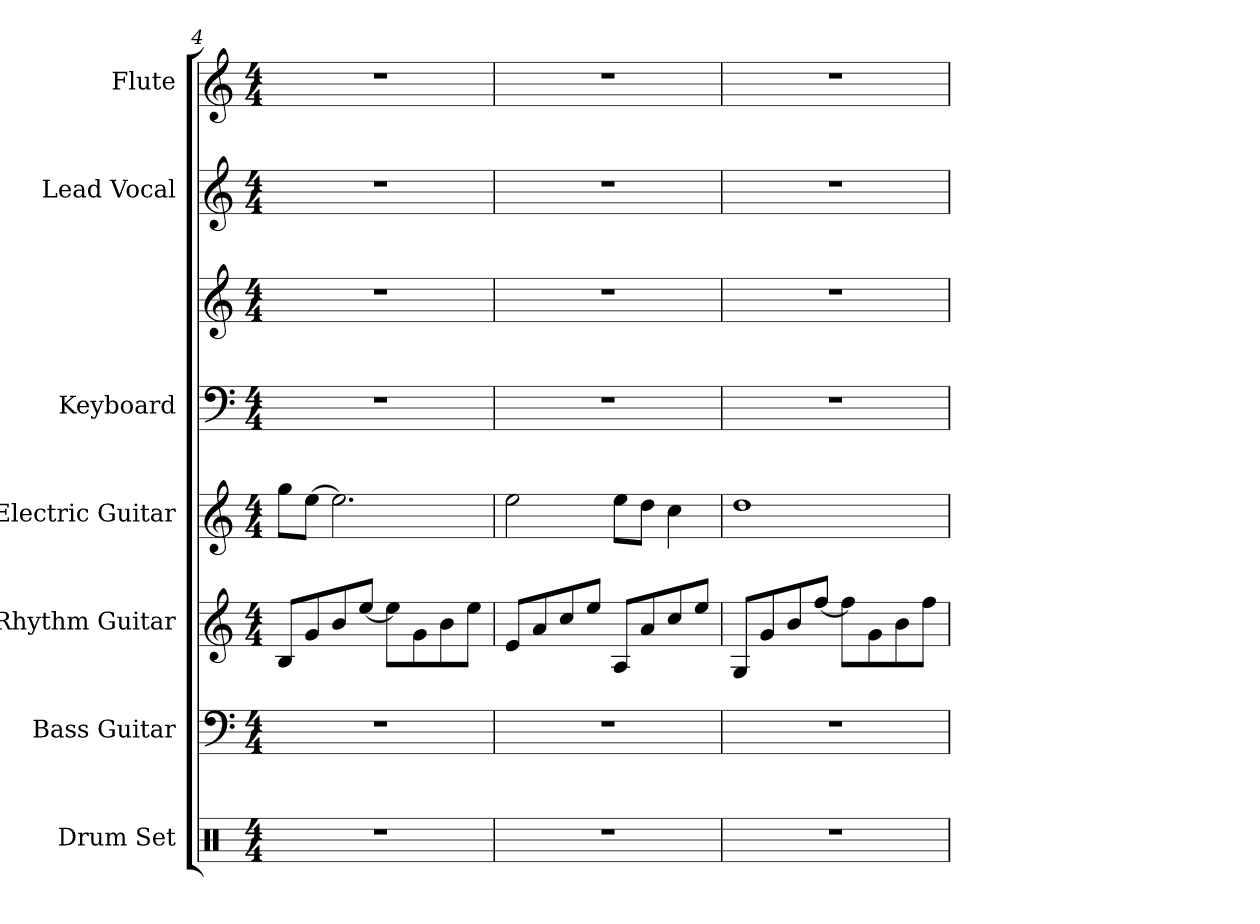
**kern	**kern	**kern	**kern	**kern	**kern	**kern	**kern
*part7	*part6	*part5	*part4	*part3	*part3	*part2	*part1
*staff8	*staff7	*staff6	*staff5	*staff4	*staff3	*staff2	*staff1
*I"Drum Set	*I"Bass Guitar	*I"Rhythm Guitar	*I"Electric Guitar	*I"Keyboard	*	*I"Lead Vocal	*I"Flute
*I'Dr.	*I'Bass	*I'Rhy.	*I'E. Gtr.	*I'Kbd.	*	*	*I'Fl.
*clefX	*clefF4	*clefG2	*clefG2	*clefF4	*clefG2	*clefG2	*clefG2
*	*ITrd7c12	*ITrd7c12	*ITrd7c12	*	*	*	*
*k[]	*k[]	*k[]	*k[]	*k[]	*k[]	*k[]	*k[]
*C:	*C:	*C:	*C:	*C:	*C:	*C:	*C:
*M4/4	*M4/4	*M4/4	*M4/4	*M4/4	*M4/4	*M4/4	*M4/4
=4	=4	=4	=4	=4	=4	=4	=4
1r	1r	8BBi/L	8gi\L	1r	1r	1r	1r
.	.	8Gi/	[>8ei\J	.	.	.	.
.	.	8Bi/	2.ei\]	.	.	.	.
.	.	[<8ei/J	.	.	.	.	.
.	.	8ei\L]	.	.	.	.	.
.	.	8Gi\	.	.	.	.	.
.	.	8Bi\	.	.	.	.	.
.	.	8ei\J	.	.	.	.	.
=5	=5	=5	=5	=5	=5	=5	=5
1r	1r	8Ei/L	2ei\	1r	1r	1r	1r
.	.	8Ai/	.	.	.	.	.
.	.	8ci/	.	.	.	.	.
.	.	8ei/J	.	.	.	.	.
.	.	8AAi/L	8ei\L	.	.	.	.
.	.	8Ai/	8di\J	.	.	.	.
.	.	8ci/	4ci\	.	.	.	.
.	.	8ei/J	.	.	.	.	.
=6	=6	=6	=6	=6	=6	=6	=6
1r	1r	8GGi/L	1di	1r	1r	1r	1r
.	.	8Gi/	.	.	.	.	.
.	.	8Bi/	.	.	.	.	.
.	.	[<8fi/J	.	.	.	.	.
.	.	8fi\L]	.	.	.	.	.
.	.	8Gi\	.	.	.	.	.
.	.	8Bi\	.	.	.	.	.
.	.	8fi\J	.	.	.	.	.
=	=	=	=	=	=	=	=
*-	*-	*-	*-	*-	*-	*-	*-
